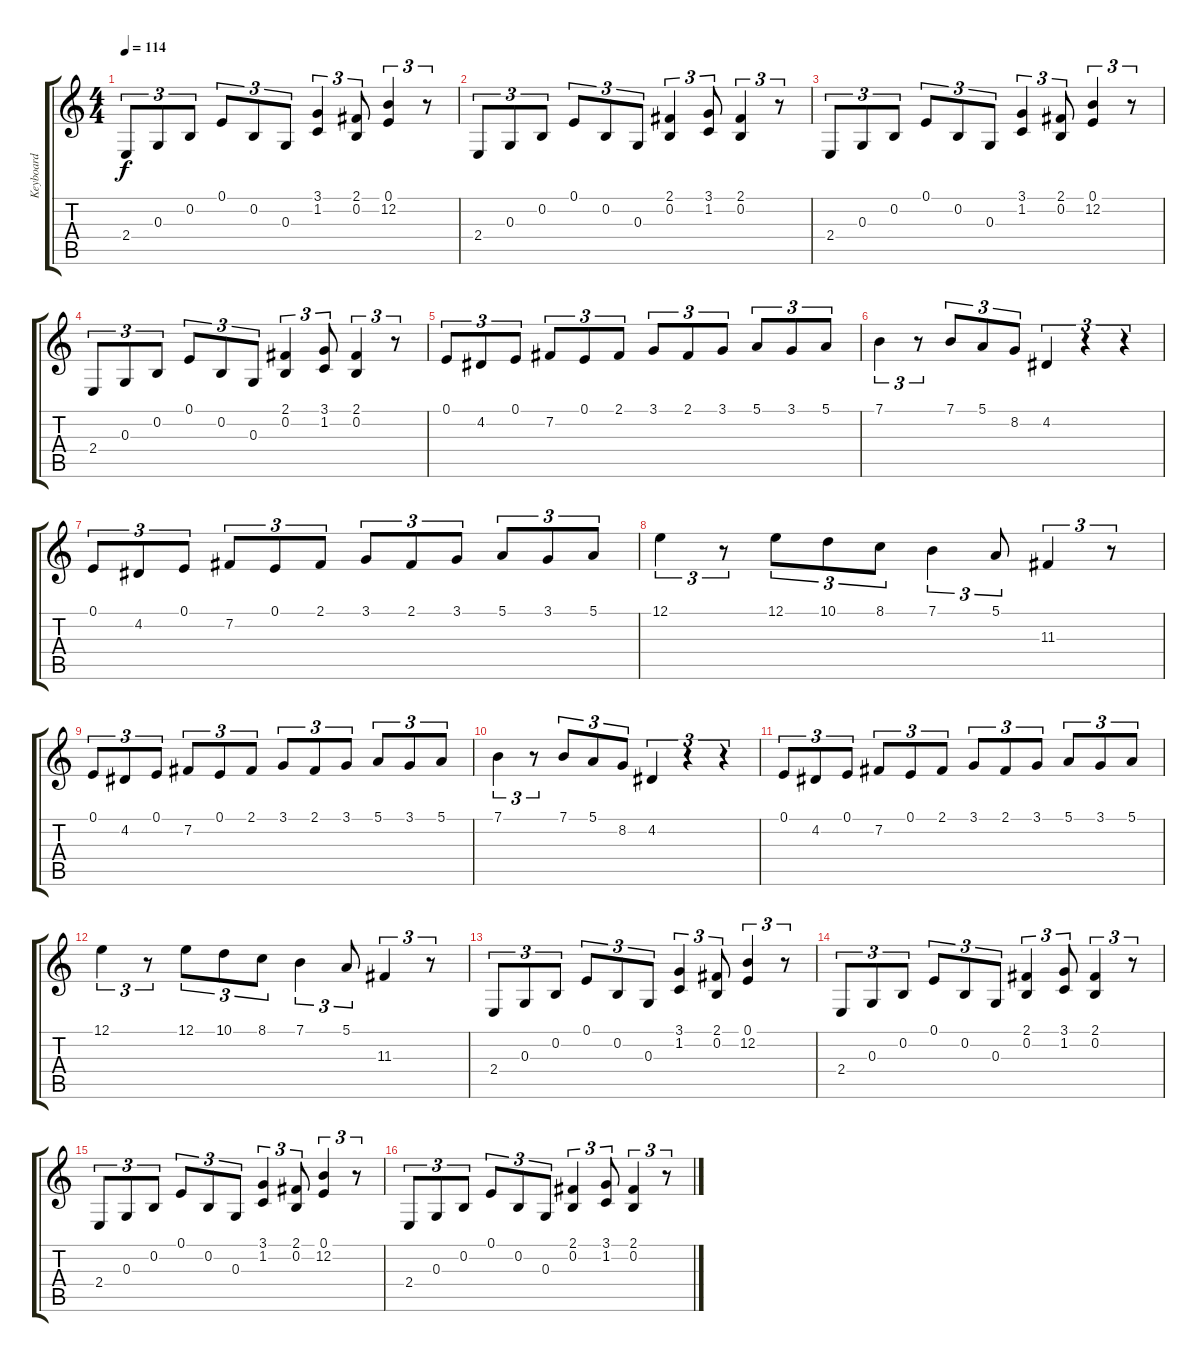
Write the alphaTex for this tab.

\track ("Keyboard" "Keyboard") {instrument acousticgrandpiano}
\staff {score tabs}
\tuning (E4 B3 G3 D3 A2 E2) {hide}
\ts (4 4)
\tempo 114
\clef g2
\ks c
2.4.8{tu (3 2) dy f instrument acousticgrandpiano} 0.3.8{tu (3 2)} 0.2.8{tu (3 2)} 0.1.8{tu (3 2)} 0.2.8{tu (3 2)} 0.3.8{tu (3 2)} (3.1 1.2).4{tu (3 2)} (2.1 0.2).8{tu (3 2)} (0.1 12.2).4{tu (3 2)} r.8{tu (3 2)} |
2.4.8{tu (3 2)} 0.3.8{tu (3 2)} 0.2.8{tu (3 2)} 0.1.8{tu (3 2)} 0.2.8{tu (3 2)} 0.3.8{tu (3 2)} (2.1 0.2).4{tu (3 2)} (3.1 1.2).8{tu (3 2)} (2.1 0.2).4{tu (3 2)} r.8{tu (3 2)} |
2.4.8{tu (3 2)} 0.3.8{tu (3 2)} 0.2.8{tu (3 2)} 0.1.8{tu (3 2)} 0.2.8{tu (3 2)} 0.3.8{tu (3 2)} (3.1 1.2).4{tu (3 2)} (2.1 0.2).8{tu (3 2)} (0.1 12.2).4{tu (3 2)} r.8{tu (3 2)} |
2.4.8{tu (3 2)} 0.3.8{tu (3 2)} 0.2.8{tu (3 2)} 0.1.8{tu (3 2)} 0.2.8{tu (3 2)} 0.3.8{tu (3 2)} (2.1 0.2).4{tu (3 2)} (3.1 1.2).8{tu (3 2)} (2.1 0.2).4{tu (3 2)} r.8{tu (3 2)} |
0.1.8{tu (3 2)} 4.2.8{tu (3 2)} 0.1.8{tu (3 2)} 7.2.8{tu (3 2)} 0.1.8{tu (3 2)} 2.1.8{tu (3 2)} 3.1.8{tu (3 2)} 2.1.8{tu (3 2)} 3.1.8{tu (3 2)} 5.1.8{tu (3 2)} 3.1.8{tu (3 2)} 5.1.8{tu (3 2)} |
7.1.4{tu (3 2)} r.8{tu (3 2)} 7.1.8{tu (3 2)} 5.1.8{tu (3 2)} 8.2.8{tu (3 2)} 4.2.4{tu (3 2)} r.4{tu (3 2)} r.4{tu (3 2)} |
0.1.8{tu (3 2)} 4.2.8{tu (3 2)} 0.1.8{tu (3 2)} 7.2.8{tu (3 2)} 0.1.8{tu (3 2)} 2.1.8{tu (3 2)} 3.1.8{tu (3 2)} 2.1.8{tu (3 2)} 3.1.8{tu (3 2)} 5.1.8{tu (3 2)} 3.1.8{tu (3 2)} 5.1.8{tu (3 2)} |
12.1.4{tu (3 2)} r.8{tu (3 2)} 12.1.8{tu (3 2)} 10.1.8{tu (3 2)} 8.1.8{tu (3 2)} 7.1.4{tu (3 2)} 5.1.8{tu (3 2)} 11.3.4{tu (3 2)} r.8{tu (3 2)} |
0.1.8{tu (3 2)} 4.2.8{tu (3 2)} 0.1.8{tu (3 2)} 7.2.8{tu (3 2)} 0.1.8{tu (3 2)} 2.1.8{tu (3 2)} 3.1.8{tu (3 2)} 2.1.8{tu (3 2)} 3.1.8{tu (3 2)} 5.1.8{tu (3 2)} 3.1.8{tu (3 2)} 5.1.8{tu (3 2)} |
7.1.4{tu (3 2)} r.8{tu (3 2)} 7.1.8{tu (3 2)} 5.1.8{tu (3 2)} 8.2.8{tu (3 2)} 4.2.4{tu (3 2)} r.4{tu (3 2)} r.4{tu (3 2)} |
0.1.8{tu (3 2)} 4.2.8{tu (3 2)} 0.1.8{tu (3 2)} 7.2.8{tu (3 2)} 0.1.8{tu (3 2)} 2.1.8{tu (3 2)} 3.1.8{tu (3 2)} 2.1.8{tu (3 2)} 3.1.8{tu (3 2)} 5.1.8{tu (3 2)} 3.1.8{tu (3 2)} 5.1.8{tu (3 2)} |
12.1.4{tu (3 2)} r.8{tu (3 2)} 12.1.8{tu (3 2)} 10.1.8{tu (3 2)} 8.1.8{tu (3 2)} 7.1.4{tu (3 2)} 5.1.8{tu (3 2)} 11.3.4{tu (3 2)} r.8{tu (3 2)} |
2.4.8{tu (3 2)} 0.3.8{tu (3 2)} 0.2.8{tu (3 2)} 0.1.8{tu (3 2)} 0.2.8{tu (3 2)} 0.3.8{tu (3 2)} (3.1 1.2).4{tu (3 2)} (2.1 0.2).8{tu (3 2)} (0.1 12.2).4{tu (3 2)} r.8{tu (3 2)} |
2.4.8{tu (3 2)} 0.3.8{tu (3 2)} 0.2.8{tu (3 2)} 0.1.8{tu (3 2)} 0.2.8{tu (3 2)} 0.3.8{tu (3 2)} (2.1 0.2).4{tu (3 2)} (3.1 1.2).8{tu (3 2)} (2.1 0.2).4{tu (3 2)} r.8{tu (3 2)} |
2.4.8{tu (3 2)} 0.3.8{tu (3 2)} 0.2.8{tu (3 2)} 0.1.8{tu (3 2)} 0.2.8{tu (3 2)} 0.3.8{tu (3 2)} (3.1 1.2).4{tu (3 2)} (2.1 0.2).8{tu (3 2)} (0.1 12.2).4{tu (3 2)} r.8{tu (3 2)} |
2.4.8{tu (3 2)} 0.3.8{tu (3 2)} 0.2.8{tu (3 2)} 0.1.8{tu (3 2)} 0.2.8{tu (3 2)} 0.3.8{tu (3 2)} (2.1 0.2).4{tu (3 2)} (3.1 1.2).8{tu (3 2)} (2.1 0.2).4{tu (3 2)} r.8{tu (3 2)}
